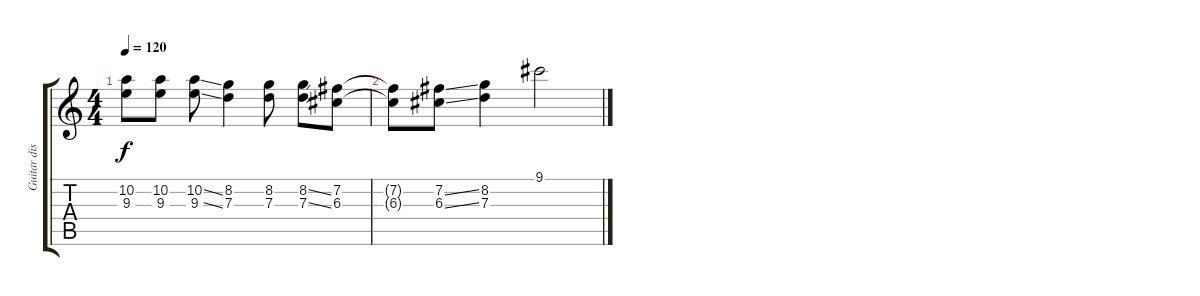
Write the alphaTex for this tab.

\track ("Guitar dist." "Guitar dis") {instrument overdrivenguitar}
\staff {score tabs}
\tuning (E4 B3 G3 D3 A2 E2) {hide}
\ts (4 4)
\tempo 120
\clef g2
\ks c
(10.2 9.3).8{dy f volume 2} (10.2 9.3).8 (10.2{ss} 9.3{ss}).8 (8.2 7.3).4 (8.2 7.3).8 (8.2{ss} 7.3{ss}).8 (7.2 6.3).8 |
(7.2{t} 6.3{t}).8 (7.2{ss} 6.3{ss}).8 (8.2 7.3).4 9.1.2
